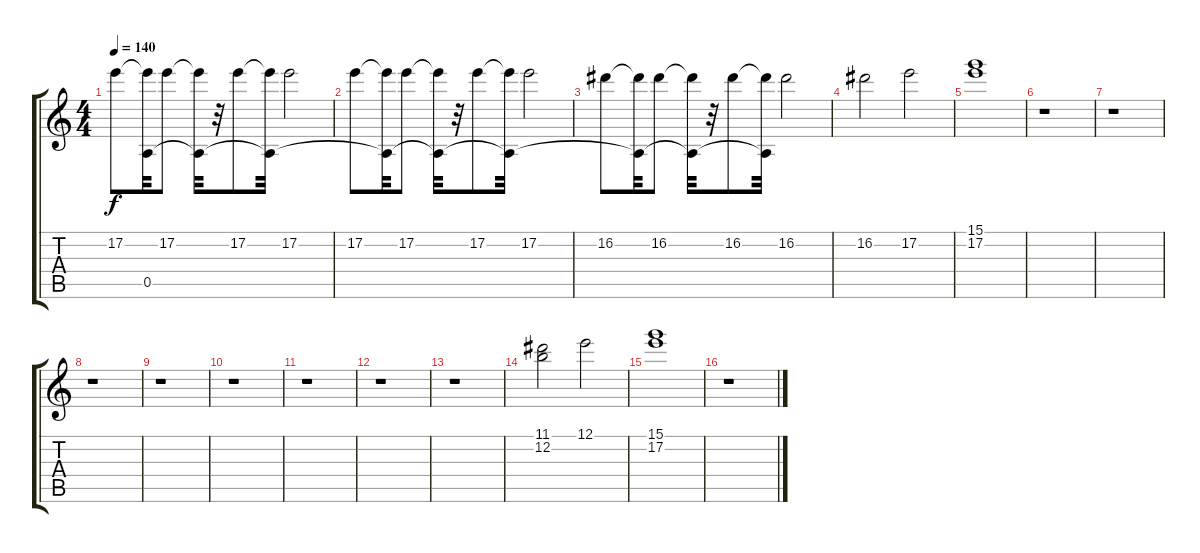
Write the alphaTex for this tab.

\track "" {instrument overdrivenguitar}
\staff {score tabs}
\tuning (E4 B3 G3 D3 A2 E2) {hide}
\ts (4 4)
\tempo 140
\clef g2
\ks c
17.2.8{dy f} (17.2{t} 0.5{t}).32 17.2.8 (17.2{t} 0.5{t}).32 r.32 17.2.8 (17.2{t} 0.5{t}).32 17.2.2 |
17.2.8 (17.2{t} 0.5{t}).32 17.2.8 (17.2{t} 0.5{t}).32 r.32 17.2.8 (17.2{t} 0.5{t}).32 17.2.2 |
16.2.8 (16.2{t} 0.5{t}).32 16.2.8 (16.2{t} 0.5{t}).32 r.32 16.2.8 (16.2{t} 0.5{t}).32 16.2.2 |
16.2.2 17.2.2 |
(15.1 17.2).1 |
r.1 |
r.1 |
r.1 |
r.1 |
r.1 |
r.1 |
r.1 |
r.1 |
(11.1 12.2).2 12.1.2 |
(15.1 17.2).1 |
r.1
